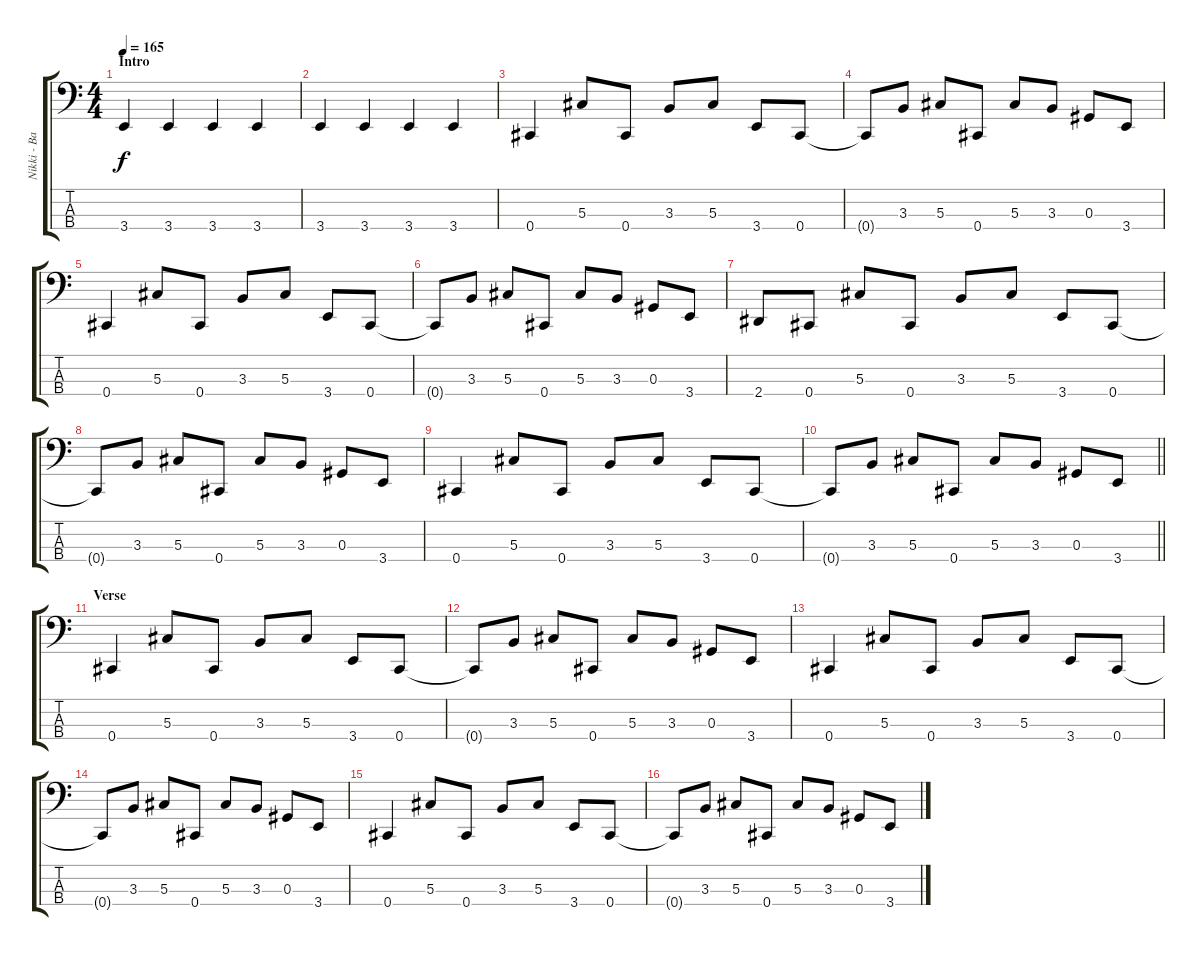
\track ("Nikki - Bass" "Nikki - Ba") {instrument electricbassfinger}
\staff {score tabs}
\tuning (Gb2 Db2 Ab1 Db1) {hide}
\ts (4 4)
\section ("" "Intro")
\tempo 165
\clef f4
\ks c
3.4.4{dy f instrument electricbassfinger} 3.4.4 3.4.4 3.4.4 |
3.4.4 3.4.4 3.4.4 3.4.4 |
0.4.4 5.3.8 0.4.8 3.3.8 5.3.8 3.4.8 0.4.8 |
0.4{t}.8 3.3.8 5.3.8 0.4.8 5.3.8 3.3.8 0.3.8 3.4.8 |
0.4.4 5.3.8 0.4.8 3.3.8 5.3.8 3.4.8 0.4.8 |
0.4{t}.8 3.3.8 5.3.8 0.4.8 5.3.8 3.3.8 0.3.8 3.4.8 |
2.4.8 0.4.8 5.3.8 0.4.8 3.3.8 5.3.8 3.4.8 0.4.8 |
0.4{t}.8 3.3.8 5.3.8 0.4.8 5.3.8 3.3.8 0.3.8 3.4.8 |
0.4.4 5.3.8 0.4.8 3.3.8 5.3.8 3.4.8 0.4.8 |
\barLineRight lightlight
0.4{t}.8 3.3.8 5.3.8 0.4.8 5.3.8 3.3.8 0.3.8 3.4.8 |
\section ("" "Verse")
0.4.4 5.3.8 0.4.8 3.3.8 5.3.8 3.4.8 0.4.8 |
0.4{t}.8 3.3.8 5.3.8 0.4.8 5.3.8 3.3.8 0.3.8 3.4.8 |
0.4.4 5.3.8 0.4.8 3.3.8 5.3.8 3.4.8 0.4.8 |
0.4{t}.8 3.3.8 5.3.8 0.4.8 5.3.8 3.3.8 0.3.8 3.4.8 |
0.4.4 5.3.8 0.4.8 3.3.8 5.3.8 3.4.8 0.4.8 |
0.4{t}.8 3.3.8 5.3.8 0.4.8 5.3.8 3.3.8 0.3.8 3.4.8
